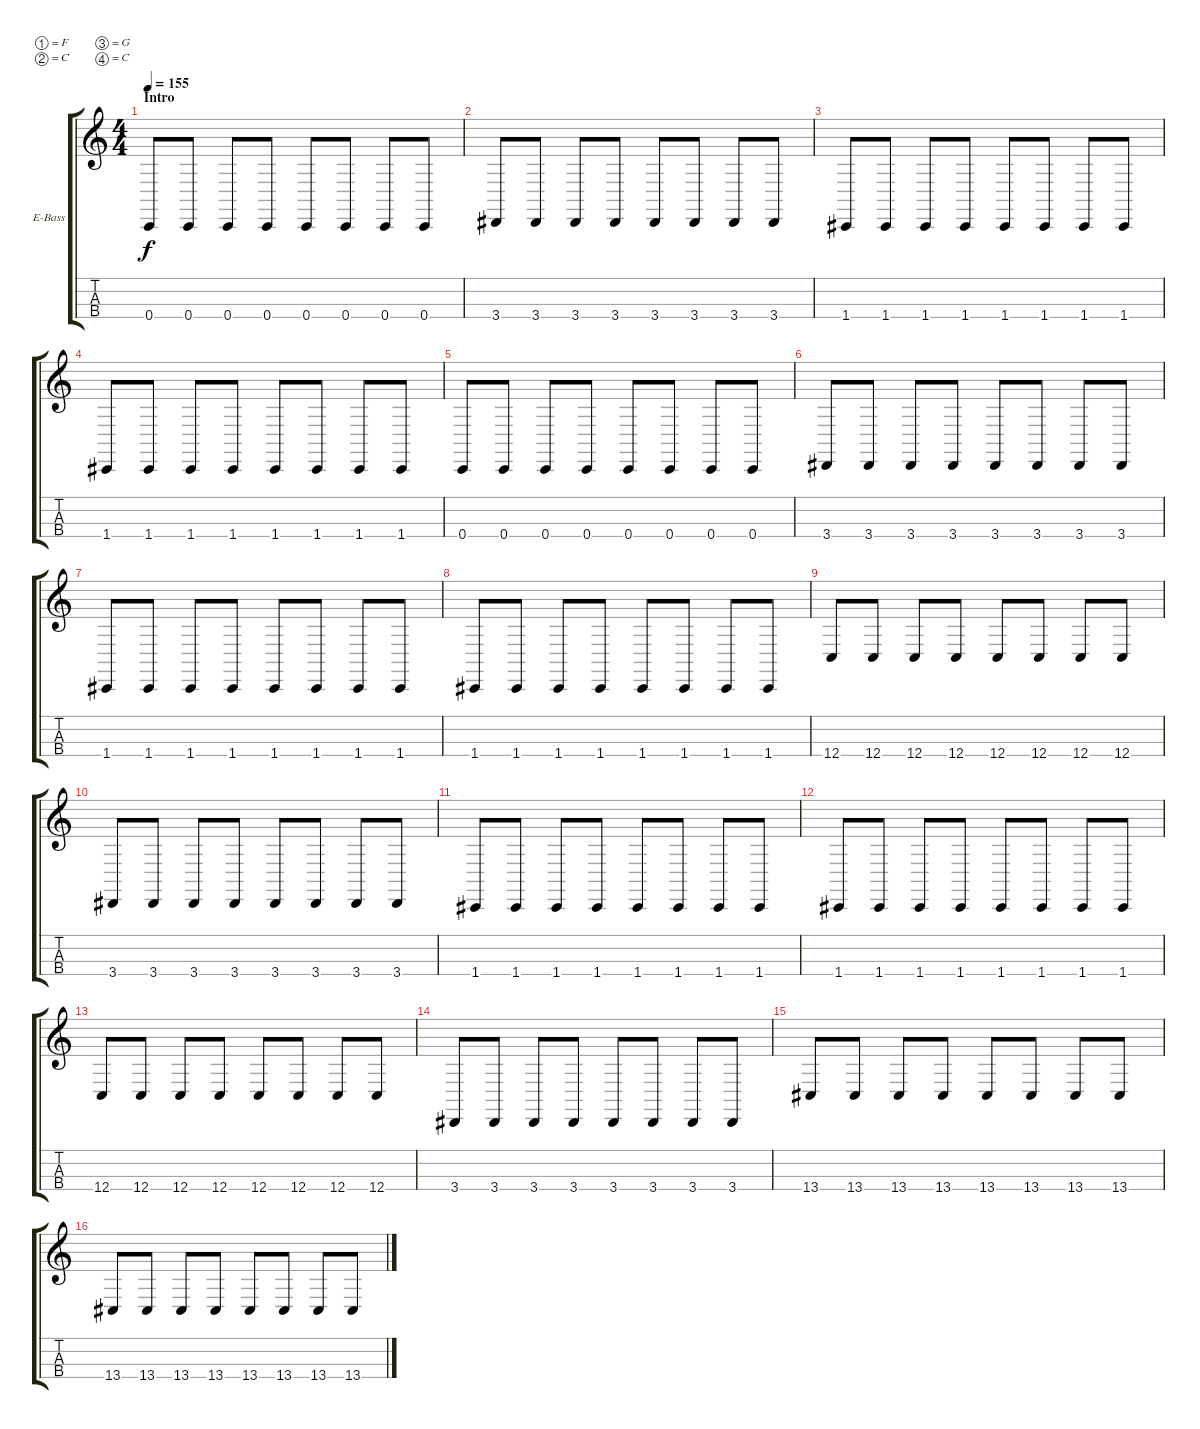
\defaultSystemsLayout 4
\bracketExtendMode groupsimilarinstruments
\firstSystemTrackNameOrientation horizontal
\otherSystemsTrackNameOrientation horizontal
\track ("Bass" "E-Bass") {instrument electricbassfinger}
\staff {score tabs}
\tuning (F2 C2 G1 C1)
\ts (4 4)
\section ("" "Intro")
\tempo 155
\clef g2
\scale
0.302767
\ks c
0.4.8{dy f instrument electricbassfinger} 0.4.8 0.4.8 0.4.8 0.4.8 0.4.8 0.4.8 0.4.8 |
\scale
0.232282 3.4.8 3.4.8 3.4.8 3.4.8 3.4.8 3.4.8 3.4.8 3.4.8 |
\scale
0.226078 1.4.8 1.4.8 1.4.8 1.4.8 1.4.8 1.4.8 1.4.8 1.4.8 |
\scale
0.238551 1.4.8 1.4.8 1.4.8 1.4.8 1.4.8 1.4.8 1.4.8 1.4.8 |
0.4.8 0.4.8 0.4.8 0.4.8 0.4.8 0.4.8 0.4.8 0.4.8 |
3.4.8 3.4.8 3.4.8 3.4.8 3.4.8 3.4.8 3.4.8 3.4.8 |
1.4.8 1.4.8 1.4.8 1.4.8 1.4.8 1.4.8 1.4.8 1.4.8 |
1.4.8 1.4.8 1.4.8 1.4.8 1.4.8 1.4.8 1.4.8 1.4.8 |
12.4.8 12.4.8 12.4.8 12.4.8 12.4.8 12.4.8 12.4.8 12.4.8 |
3.4.8 3.4.8 3.4.8 3.4.8 3.4.8 3.4.8 3.4.8 3.4.8 |
1.4.8 1.4.8 1.4.8 1.4.8 1.4.8 1.4.8 1.4.8 1.4.8 |
1.4.8 1.4.8 1.4.8 1.4.8 1.4.8 1.4.8 1.4.8 1.4.8 |
12.4.8 12.4.8 12.4.8 12.4.8 12.4.8 12.4.8 12.4.8 12.4.8 |
3.4.8 3.4.8 3.4.8 3.4.8 3.4.8 3.4.8 3.4.8 3.4.8 |
13.4.8 13.4.8 13.4.8 13.4.8 13.4.8 13.4.8 13.4.8 13.4.8 |
13.4.8 13.4.8 13.4.8 13.4.8 13.4.8 13.4.8 13.4.8 13.4.8
